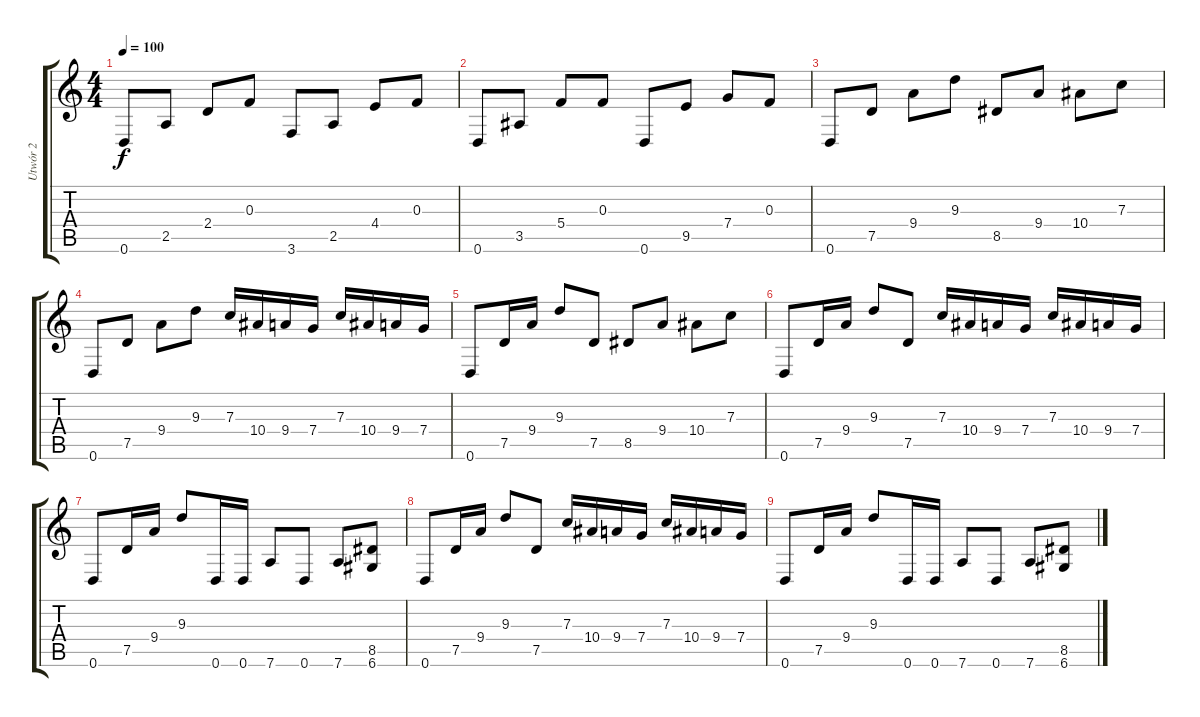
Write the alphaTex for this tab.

\track ("Utwór 2" "Utwór 2") {instrument acousticguitarsteel}
\staff {score tabs}
\tuning (D4 A3 F3 C3 G2 D2) {hide}
\ts (4 4)
\tempo 100
\clef g2
\ks c
0.6.8{dy f} 2.5.8 2.4.8 0.3.8 3.6.8 2.5.8 4.4.8 0.3.8 |
0.6.8 3.5.8 5.4.8 0.3.8 0.6.8 9.5.8 7.4.8 0.3.8 |
0.6.8 7.5.8 9.4.8 9.3.8 8.5.8 9.4.8 10.4.8 7.3.8 |
0.6.8 7.5.8 9.4.8 9.3.8 7.3.16 10.4.16 9.4.16 7.4.16 7.3.16 10.4.16 9.4.16 7.4.16 |
0.6.8 7.5.16 9.4.16 9.3.8 7.5.8 8.5.8 9.4.8 10.4.8 7.3.8 |
0.6.8 7.5.16 9.4.16 9.3.8 7.5.8 7.3.16 10.4.16 9.4.16 7.4.16 7.3.16 10.4.16 9.4.16 7.4.16 |
0.6.8 7.5.16 9.4.16 9.3.8 0.6.16 0.6.16 7.6.8 0.6.8 7.6.8 (8.5 6.6).8 |
0.6.8 7.5.16 9.4.16 9.3.8 7.5.8 7.3.16 10.4.16 9.4.16 7.4.16 7.3.16 10.4.16 9.4.16 7.4.16 |
0.6.8 7.5.16 9.4.16 9.3.8 0.6.16 0.6.16 7.6.8 0.6.8 7.6.8 (8.5 6.6).8
